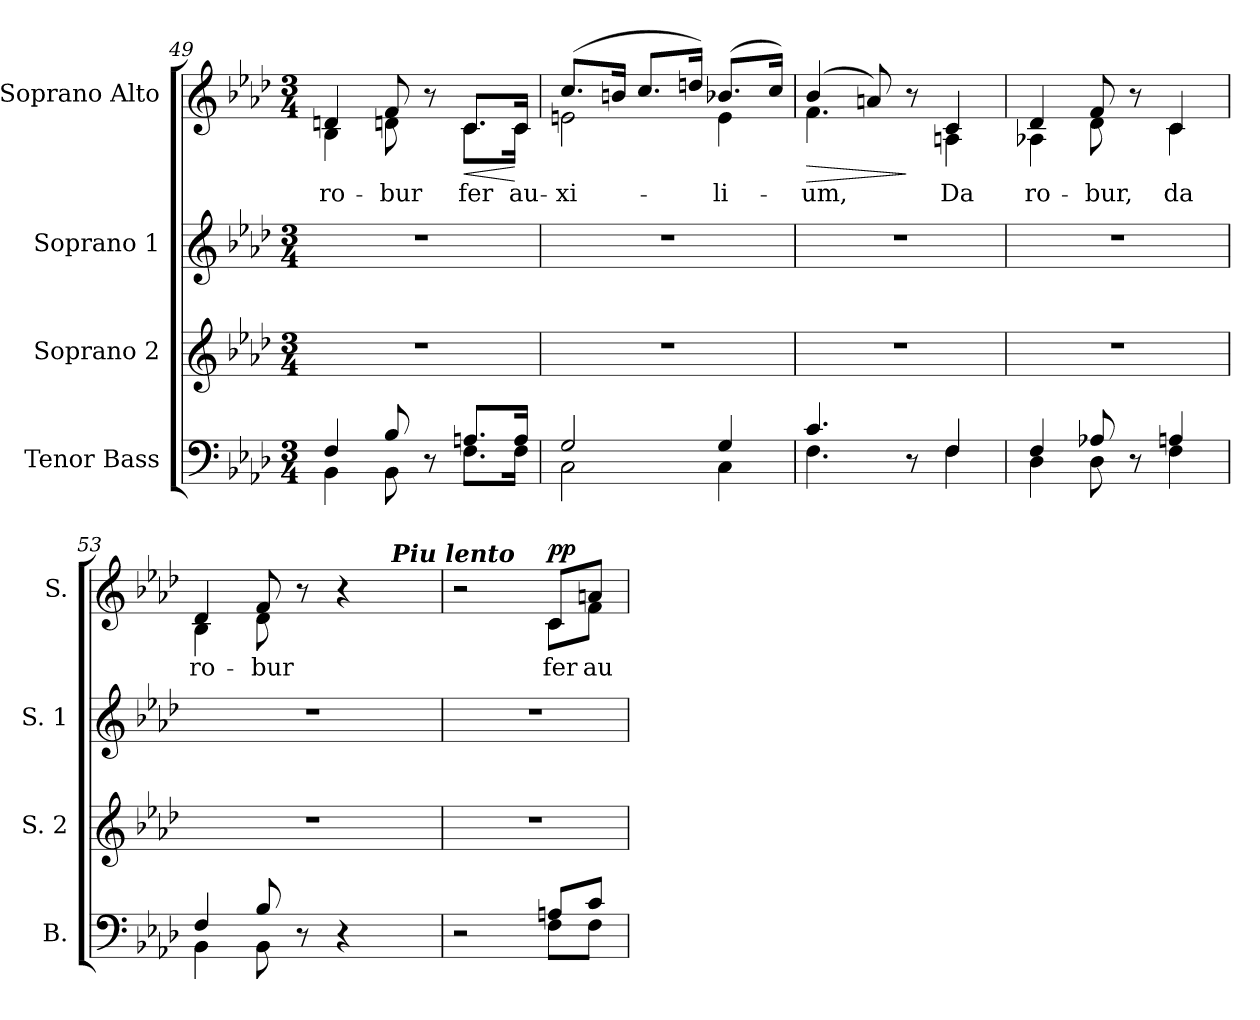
**kern	**kern	**kern	**kern	**text	**dynam
*part4	*part3	*part2	*part1	*part1	*part1
*staff4	*staff3	*staff2	*staff1	*staff1	*staff1
*I"Tenor Bass	*I"Soprano 2	*I"Soprano 1	*I"Soprano Alto	*	*
*I'B.	*I'S. 2	*I'S. 1	*I'S.	*	*
!!LO:LB:g=z
*clefF4	*clefG2	*clefG2	*clefG2	*	*
*k[b-e-a-d-]	*k[b-e-a-d-]	*k[b-e-a-d-]	*k[b-e-a-d-]	*	*
*f:	*f:	*f:	*f:	*	*
*M3/4	*M3/4	*M3/4	*M3/4	*	*
=49	=49	=49	=49	=49	=49
*^	*	*	*	*	*
!	!	!LO:N:vis=1	!LO:N:vis=1	!	!	!
!	!	!	!	!	!LO:LY:b:color=#000000	!
*	*	*	*	*^	*	*
4Fi/	4BB-i\	2.r	2.r	4dni/	4B-i\	ro-	.
!	!	!	!	!	!	!LO:LY:b:color=#000000	!
8B-i/	8BB-i\	.	.	8fi/	8dni\	-bur	.
8r	8ryy	.	.	8r	8ryy	.	.
!	!	!	!	!	!	!LO:LY:b:color=#000000	!LO:HP:b
8.Ani/L	8.Fi\L	.	.	8.ci/L	8.ci\L	fer	<
!	!	!	!	!	!	!LO:LY:b:color=#000000	!
16Ai/Jk	16Fi\Jk	.	.	16ci/Jk	16ci\Jk	au-	[
=50	=50	=50	=50	=50	=50	=50	=50
!	!	!LO:N:vis=1	!LO:N:vis=1	!	!	!	!
!	!	!	!	!	!	!LO:LY:b:color=#000000	!
2Gi/	2Ci\	2.r	2.r	(8.cci/L	2eni\	-xi-	.
.	.	.	.	16bni/Jk	.	.	.
.	.	.	.	8.cci/L	.	.	.
.	.	.	.	16ddni/Jk)	.	.	.
!	!	!	!	!	!	!LO:LY:b:color=#000000	!
4Gi/	4Ci\	.	.	(8.b-Xi/L	4ei\	-li-	.
.	.	.	.	16cci/Jk)	.	.	.
=51	=51	=51	=51	=51	=51	=51	=51
!	!	!LO:N:vis=1	!LO:N:vis=1	!	!	!	!
!	!	!	!	!	!	!LO:LY:b:color=#000000	!LO:HP:b
4.ci/	4.Fi\	2.r	2.r	(4b-i/	4.fi\	-um,	>
.	.	.	.	8ani/)	.	.	.
8r	8ryy	.	.	8r	8ryy	.	]
!	!	!	!	!	!	!LO:LY:b:color=#000000	!
4Fi/	4Fi\	.	.	4ci/	4Ani\	Da	.
=52	=52	=52	=52	=52	=52	=52	=52
!	!	!LO:N:vis=1	!LO:N:vis=1	!	!	!	!
!	!	!	!	!	!	!LO:LY:b:color=#000000	!
4Fi/	4D-i\	2.r	2.r	4d-i/	4A-Xi\	ro-	.
!	!	!	!	!	!	!LO:LY:b:color=#000000	!
8A-Xi/	8D-i\	.	.	8fi/	8d-i\	-bur,	.
8r	8ryy	.	.	8r	8ryy	.	.
!	!	!	!	!	!	!LO:LY:b:color=#000000	!
4Ani/	4Fi\	.	.	4ci/	4ci\	da	.
!!LO:LB:g=z
=53	=53	=53	=53	=53	=53	=53	=53
!	!	!LO:N:vis=1	!LO:N:vis=1	!	!	!	!
*	*	*	*	*v	*v	*	*
*	*	*	*	*^	*	*
!	!	!	!	!	!	!LO:LY:b:color=#000000	!
*	*	*	*	*	*^	*	*
4Fi/	4BB-i\	2.r	2.r	4d-i/	4B-i\	2ryy	ro-	.
!	!	!	!	!	!	!	!LO:LY:b:color=#000000	!
8B-i/	8BB-i\	.	.	8fi/	8d-i\	.	-bur	.
8r	8ryy	.	.	8r	8ryy	.	.	.
4r	4ryy	.	.	4r	4ryy	8ryy	.	.
.	.	.	.	.	.	64.ryy	.	.
!	!	!	!	!	!	!LO:TX:a:Bi:t=Piu lento	!	!
.	.	.	.	.	.	16ryy	.	.
.	.	.	.	.	.	32ryy	.	.
.	.	.	.	.	.	128ryy	.	.
=54	=54	=54	=54	=54	=54	=54	=54	=54
!	!	!LO:N:vis=1	!LO:N:vis=1	!	!	!	!	!
*	*	*	*	*	*v	*v	*	*
2r	2ryy	2.r	2.r	2r	2ryy	.	.
!	!	!	!	!	!	!LO:LY:b:color=#000000	!
8Ani/L	8Fi\L	.	.	8ci/L	8ci\L	fer	pp
!	!	!	!	!	!	!LO:LY:b:color=#000000	!
8ci/J	8Fi\J	.	.	8ani/J	8fi\J	au-	.
*v	*v	*	*	*v	*v	*	*
=	=	=	=	=	=
*-	*-	*-	*-	*-	*-
